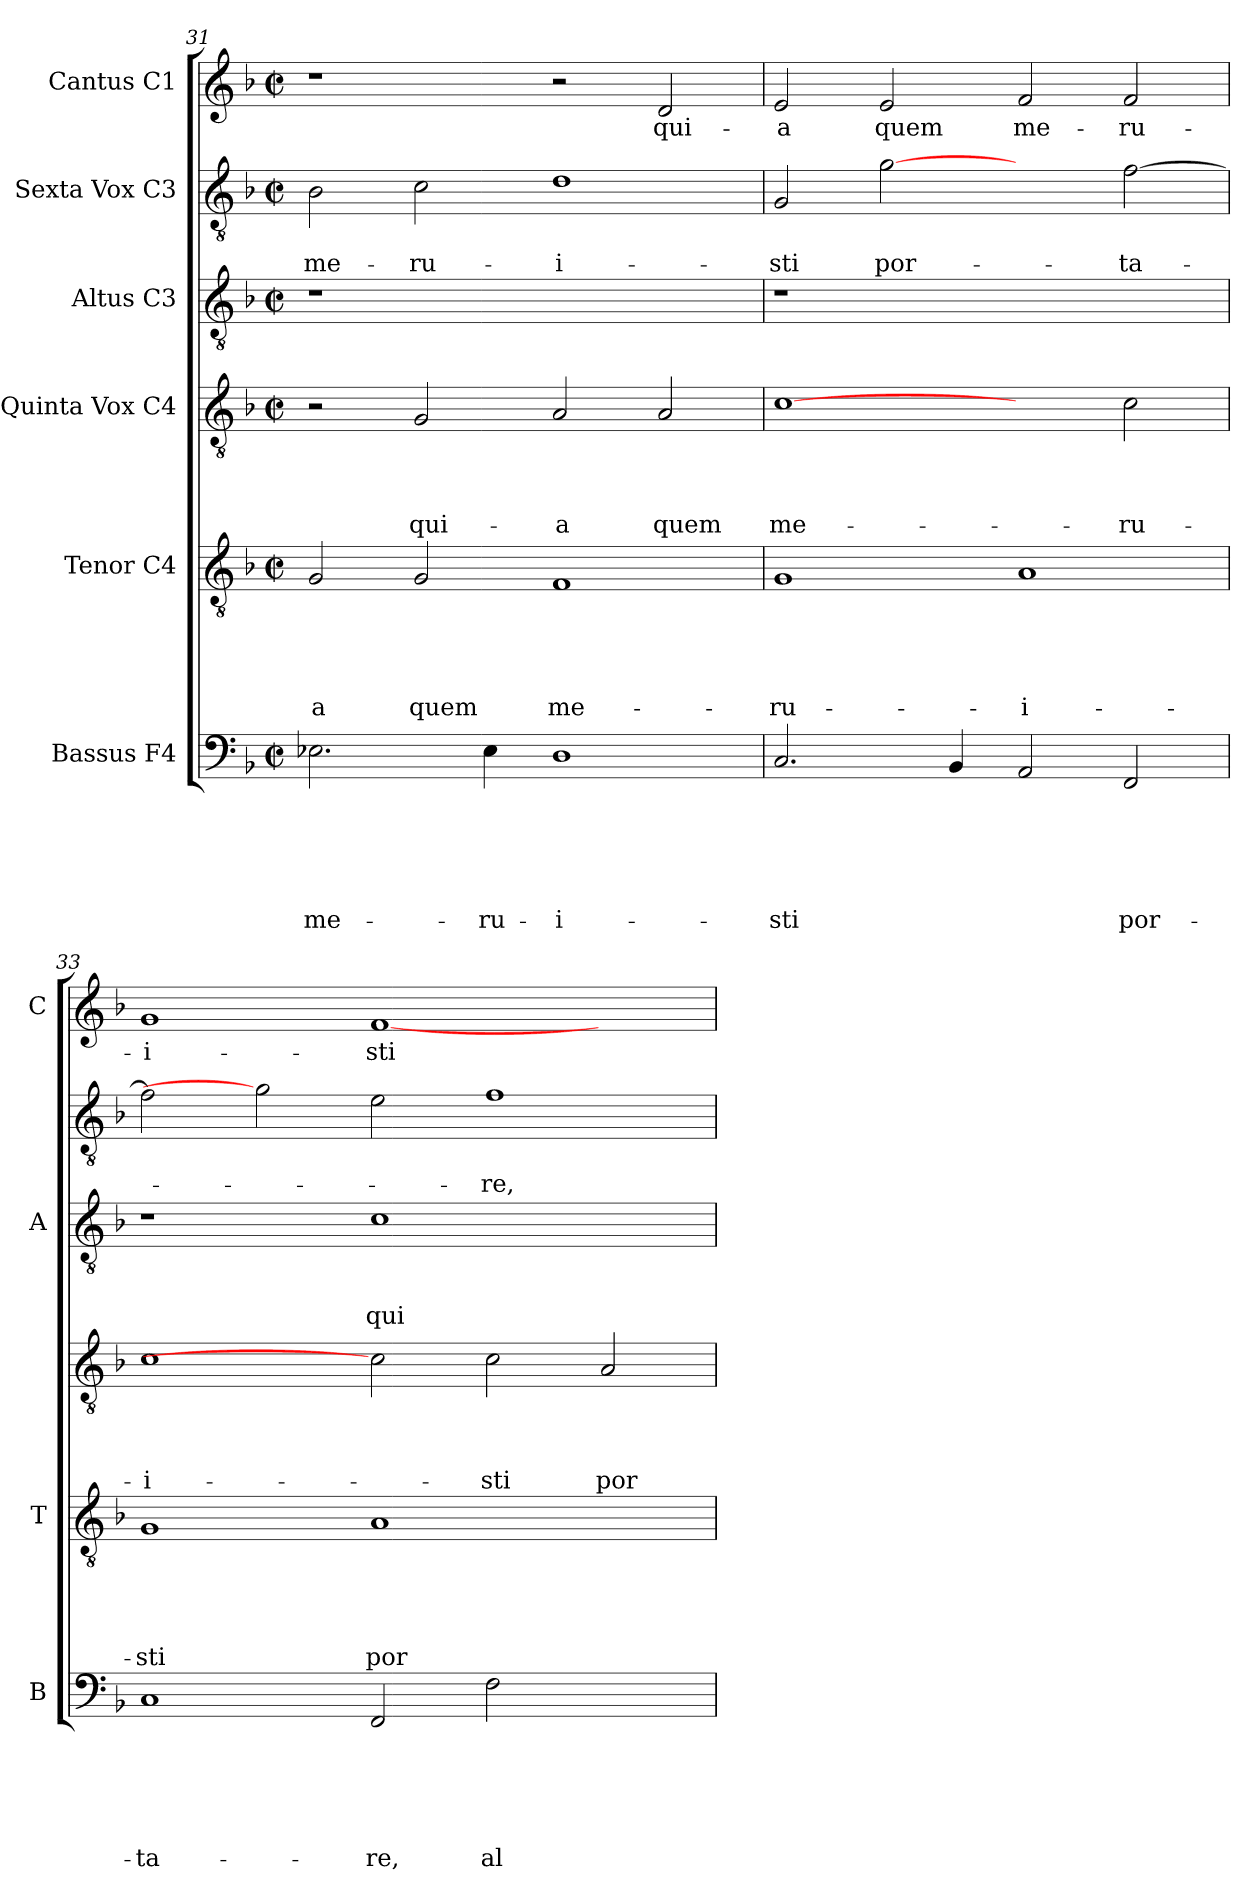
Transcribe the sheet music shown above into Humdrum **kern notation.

**kern	**text	**text	**text	**text	**text	**text	**kern	**text	**text	**text	**text	**text	**kern	**text	**text	**text	**text	**kern	**text	**text	**text	**kern	**text	**text	**kern	**text
*part6	*part6	*part6	*part6	*part6	*part6	*part6	*part5	*part5	*part5	*part5	*part5	*part5	*part4	*part4	*part4	*part4	*part4	*part3	*part3	*part3	*part3	*part2	*part2	*part2	*part1	*part1
*staff6	*staff6	*staff6	*staff6	*staff6	*staff6	*staff6	*staff5	*staff5	*staff5	*staff5	*staff5	*staff5	*staff4	*staff4	*staff4	*staff4	*staff4	*staff3	*staff3	*staff3	*staff3	*staff2	*staff2	*staff2	*staff1	*staff1
*I"Bassus F4	*	*	*	*	*	*	*I"Tenor C4	*	*	*	*	*	*I"Quinta Vox C4	*	*	*	*	*I"Altus C3	*	*	*	*I"Sexta Vox C3	*	*	*I"Cantus C1	*
*I'B	*	*	*	*	*	*	*I'T	*	*	*	*	*	*	*	*	*	*	*I'A	*	*	*	*	*	*	*I'C	*
!!LO:PB:g=z
*clefF4	*	*	*	*	*	*	*clefGv2	*	*	*	*	*	*clefGv2	*	*	*	*	*clefGv2	*	*	*	*clefGv2	*	*	*clefG2	*
*k[b-]	*	*	*	*	*	*	*k[b-]	*	*	*	*	*	*k[b-]	*	*	*	*	*k[b-]	*	*	*	*k[b-]	*	*	*k[b-]	*
*F:	*	*	*	*	*	*	*F:	*	*	*	*	*	*F:	*	*	*	*	*F:	*	*	*	*F:	*	*	*F:	*
*M2/2	*	*	*	*	*	*	*M2/2	*	*	*	*	*	*M2/2	*	*	*	*	*M2/2	*	*	*	*M2/2	*	*	*M2/2	*
*met(c|)	*	*	*	*	*	*	*met(c|)	*	*	*	*	*	*met(c|)	*	*	*	*	*met(c|)	*	*	*	*met(c|)	*	*	*met(c|)	*
=31	=31	=31	=31	=31	=31	=31	=31	=31	=31	=31	=31	=31	=31	=31	=31	=31	=31	=31	=31	=31	=31	=31	=31	=31	=31	=31
!	!	!	!	!	!	!LO:LY:b	!	!	!	!	!	!LO:LY:b	!	!	!	!	!	!	!	!	!	!	!	!LO:LY:b	!	!
2.E-X\	.	.	.	.	.	me-	2G/	.	.	.	.	-a	2r	.	.	.	.	1r	.	.	.	2B-\	.	me-	1r	.
!	!	!	!	!	!	!	!	!	!	!	!	!LO:LY:b	!	!	!	!	!LO:LY:b	!	!	!	!	!	!	!LO:LY:b	!	!
.	.	.	.	.	.	.	2G/	.	.	.	.	quem	2G/	.	.	.	qui-	.	.	.	.	2c\	.	-ru-	.	.
!	!	!	!	!	!	!LO:LY:b	!	!	!	!	!	!	!	!	!	!	!	!	!	!	!	!	!	!	!	!
4E-\	.	.	.	.	.	-ru-	.	.	.	.	.	.	.	.	.	.	.	.	.	.	.	.	.	.	.	.
!	!	!	!	!	!	!LO:LY:b	!	!	!	!	!	!LO:LY:b	!	!	!	!	!LO:LY:b	!	!	!	!	!	!	!LO:LY:b	!	!
1D	.	.	.	.	.	-i-	1F	.	.	.	.	me-	2A/	.	.	.	-a	1ryy	.	.	.	1d	.	-i-	2r	.
!	!	!	!	!	!	!	!	!	!	!	!	!	!	!	!	!	!LO:LY:b	!	!	!	!	!	!	!	!	!LO:LY:b
.	.	.	.	.	.	.	.	.	.	.	.	.	2A/	.	.	.	quem	.	.	.	.	.	.	.	2d/	qui-
=32	=32	=32	=32	=32	=32	=32	=32	=32	=32	=32	=32	=32	=32	=32	=32	=32	=32	=32	=32	=32	=32	=32	=32	=32	=32	=32
!	!	!	!	!	!	!LO:LY:b	!	!	!	!	!	!LO:LY:b	!	!	!	!	!LO:LY:b	!	!	!	!	!	!	!LO:LY:b	!	!LO:LY:b
2.C/	.	.	.	.	.	-sti	1G	.	.	.	.	-ru-	[1c	.	.	.	me-	1r	.	.	.	2G/	.	-sti	2e/	-a
!	!	!	!	!	!	!	!	!	!	!	!	!	!	!	!	!	!	!	!	!	!	!	!	!LO:LY:b	!	!LO:LY:b
.	.	.	.	.	.	.	.	.	.	.	.	.	.	.	.	.	.	.	.	.	.	[2g	.	por-	2e/	quem
4BB-/	.	.	.	.	.	.	.	.	.	.	.	.	.	.	.	.	.	.	.	.	.	.	.	.	.	.
!	!	!	!	!	!	!	!	!	!	!	!	!LO:LY:b	!	!	!	!	!	!	!	!	!	!	!	!	!	!LO:LY:b
2AA/	.	.	.	.	.	.	1A	.	.	.	.	-i-	2ryy	.	.	.	.	1ryy	.	.	.	2ryy	.	.	2f/	me-
!	!	!	!	!	!	!LO:LY:b	!	!	!	!	!	!	!	!	!	!	!LO:LY:b	!	!	!	!	!	!	!LO:LY:b	!	!LO:LY:b
2FF/	.	.	.	.	.	por-	.	.	.	.	.	.	2c\	.	.	.	-ru-	.	.	.	.	[2f\	.	-ta-	2f/	-ru-
=33	=33	=33	=33	=33	=33	=33	=33	=33	=33	=33	=33	=33	=33	=33	=33	=33	=33	=33	=33	=33	=33	=33	=33	=33	=33	=33
!	!	!	!	!	!	!LO:LY:b	!	!	!	!	!	!LO:LY:b	!	!	!	!	!LO:LY:b	!	!	!	!	!	!	!	!	!LO:LY:b
1C	.	.	.	.	.	-ta-	1G	.	.	.	.	-sti	1c	.	.	.	-i-	1r	.	.	.	2f\]	.	.	1g	-i-
.	.	.	.	.	.	.	.	.	.	.	.	.	.	.	.	.	.	.	.	.	.	2g]	.	.	.	.
!	!	!	!	!	!	!LO:LY:b	!	!	!	!	!	!LO:LY:b	!	!	!	!	!	!	!	!	!LO:LY:b	!	!	!	!	!LO:LY:b
2FF/	.	.	.	.	.	-re,	1A	.	.	.	.	por-	2c]	.	.	.	.	1c	.	.	qui-	2e\	.	.	[1f	-sti
!	!	!	!	!	!	!LO:LY:b	!	!	!	!	!	!	!	!	!	!	!LO:LY:b	!	!	!	!	!	!	!LO:LY:b	!	!
2F\	.	.	.	.	.	al-	.	.	.	.	.	.	2c\	.	.	.	-sti	.	.	.	.	1f	.	-re,	.	.
!	!	!	!	!	!	!	!	!	!	!	!	!	!	!	!	!	!LO:LY:b	!	!	!	!	!	!	!	!	!
2ryy	.	.	.	.	.	.	2ryy	.	.	.	.	.	2A/	.	.	.	por-	2ryy	.	.	.	.	.	.	2ryy	.
=	=	=	=	=	=	=	=	=	=	=	=	=	=	=	=	=	=	=	=	=	=	=	=	=	=	=
*-	*-	*-	*-	*-	*-	*-	*-	*-	*-	*-	*-	*-	*-	*-	*-	*-	*-	*-	*-	*-	*-	*-	*-	*-	*-	*-
